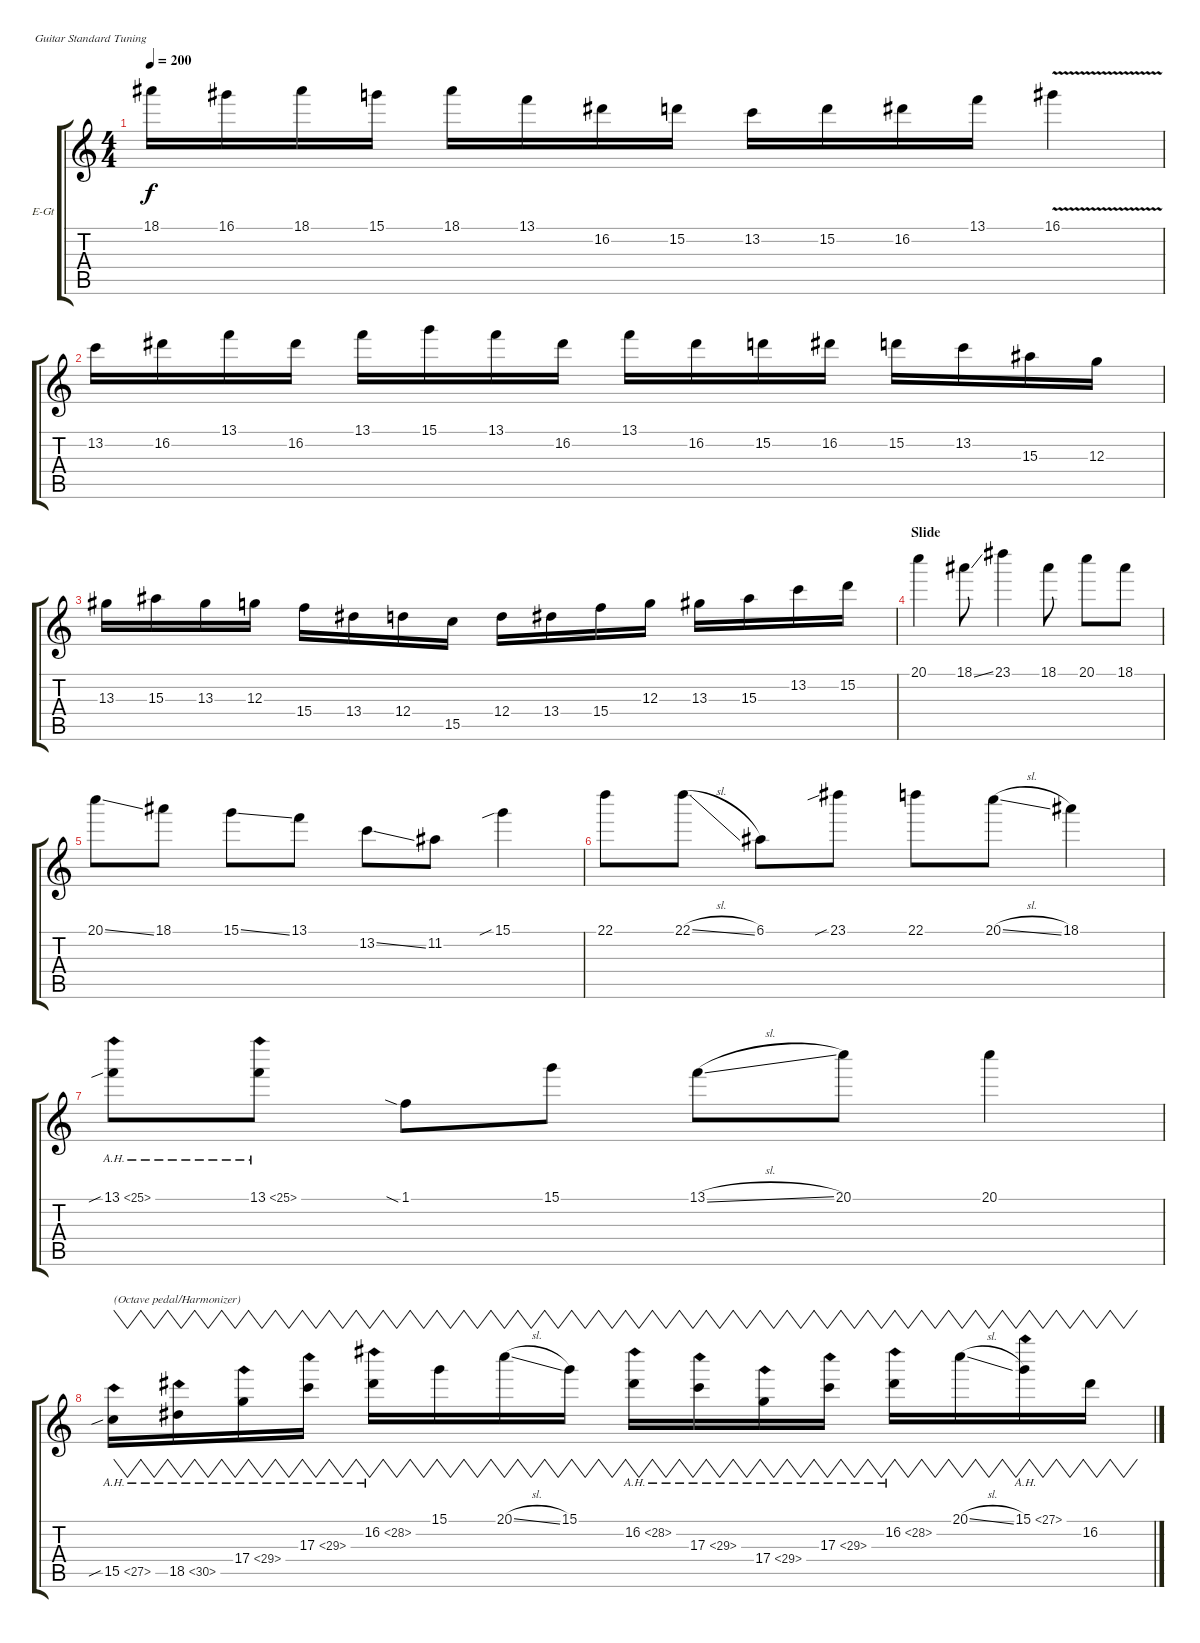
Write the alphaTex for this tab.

\bracketExtendMode groupsimilarinstruments
\firstSystemTrackNameOrientation horizontal
\otherSystemsTrackNameOrientation horizontal
\track ("Lead 1" "E-Gt") {instrument overdrivenguitar}
\staff {score tabs}
\tuning (E4 B3 G3 D3 A2 E2)
\ts (4 4)
\tempo 200
\clef g2
\ks aminor
18.1.16{dy f} 16.1.16 18.1.16 15.1.16 18.1.16 13.1.16 16.2.16 15.2.16 13.2.16 15.2.16 16.2.16 13.1.16 16.1{v}.4 |
13.2.16 16.2.16 13.1.16 16.2.16 13.1.16 15.1.16 13.1.16 16.2.16 13.1.16 16.2.16 15.2.16 16.2.16 15.2.16 13.2.16 15.3.16 12.3.16 |
13.3.16 15.3.16 13.3.16 12.3.16 15.4.16 13.4.16 12.4.16 15.5.16 12.4.16 13.4.16 15.4.16 12.3.16 13.3.16 15.3.16 13.2.16 15.2.16 |
\section ("" "Slide")
20.1.4 18.1{ss}.8 23.1.4 18.1.8 20.1.8 18.1.8 |
20.1{ss}.8 18.1.8 15.1{ss}.8 13.1.8 13.2{ss}.8 11.2.8 15.1{sib}.4 |
22.1.8 22.1{sl}.8 6.1.8 23.1{sib}.8 22.1.8 20.1{sl}.8 18.1.4 |
13.1{ah 12 sib}.8 13.1{ah 12}.8 1.1{sia}.8 15.1.8 13.1{sl}.8 20.1.8 20.1.4 |
15.5{ah 12 sib}.16{vw txt "(Octave pedal/Harmonizer)"} 18.5{ah 12}.16{vw} 17.4{ah 12}.16{vw} 17.3{ah 12}.16{vw} 16.2{ah 12}.16{vw} 15.1.16{vw} 20.1{sl}.16{vw} 15.1.16{vw} 16.2{ah 12}.16{vw} 17.3{ah 12}.16{vw} 17.4{ah 12}.16{vw} 17.3{ah 12}.16{vw} 16.2{ah 12}.16{vw} 20.1{sl}.16{vw} 15.1{ah 12}.16{vw} 16.2.16{vw}
